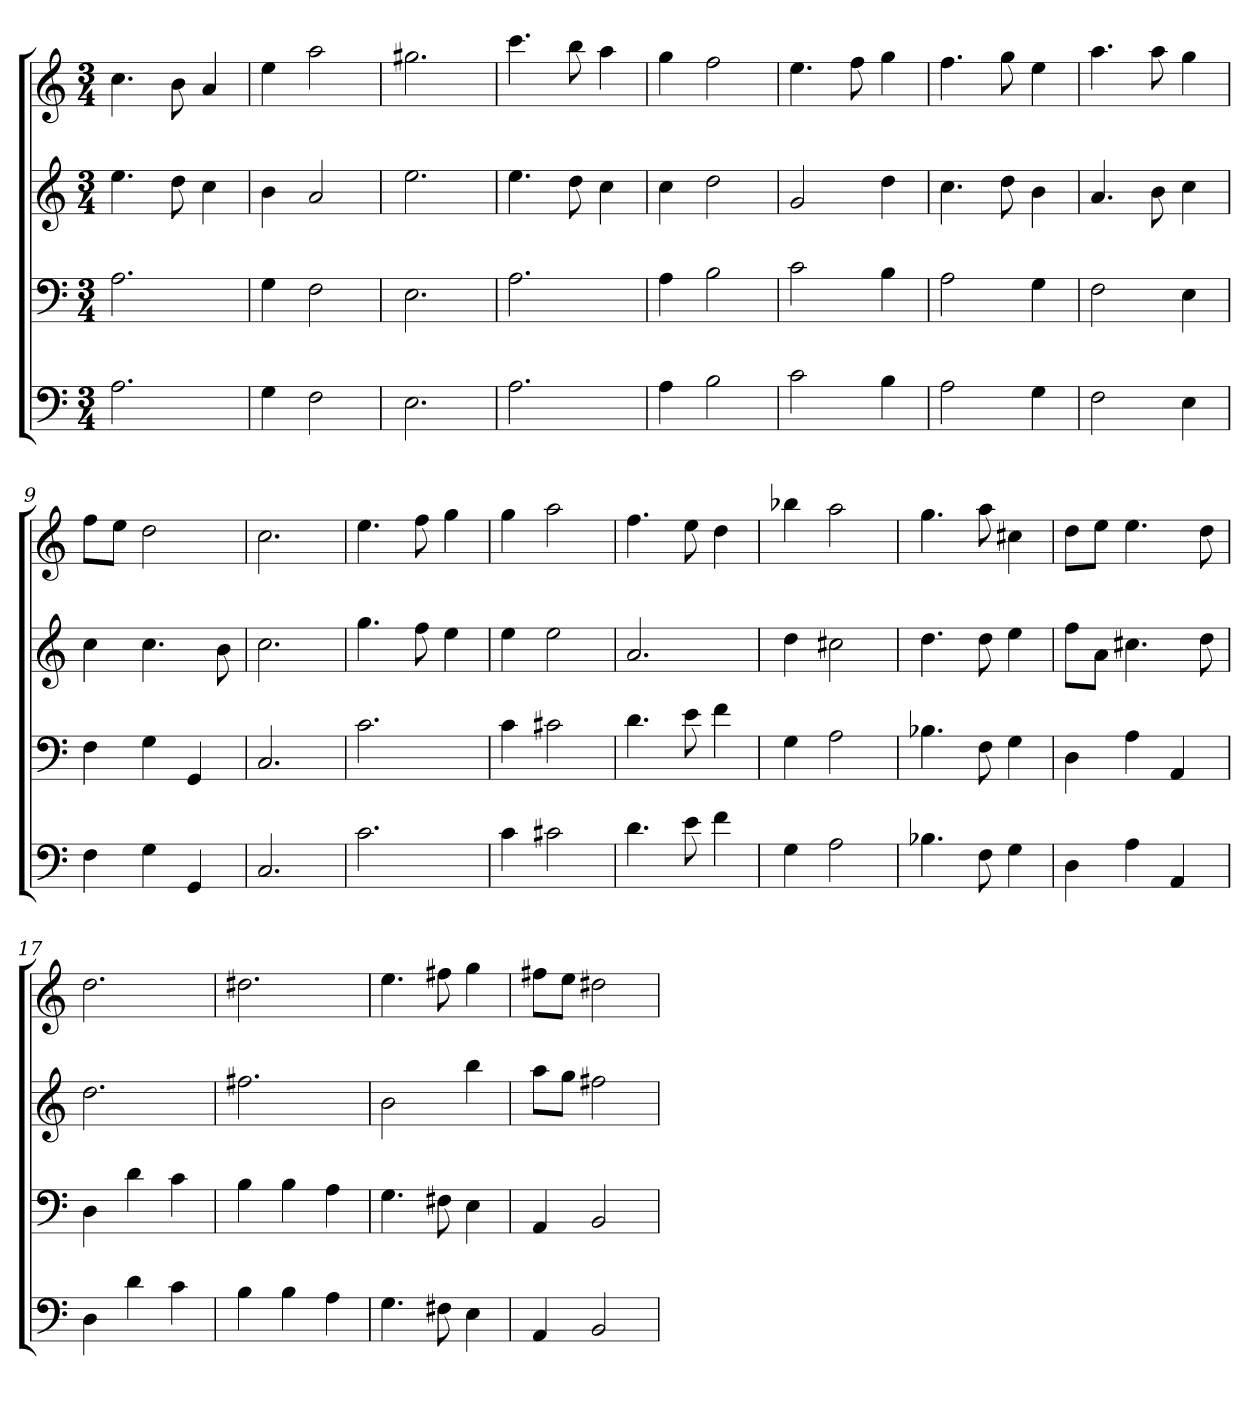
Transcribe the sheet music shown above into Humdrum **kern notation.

**kern	**kern	**kern	**kern
*part4	*part3	*part2	*part1
*staff4	*staff3	*staff2	*staff1
*k[]	*k[]	*k[]	*k[]
*a:	*a:	*a:	*a:
*M3/4	*M3/4	*M3/4	*M3/4
=1	=1	=1	=1
2.A	2.A	4.ee	4.cc
.	.	8dd	8b
.	.	4cc	4a
=2	=2	=2	=2
4G	4G	4b	4ee
2F	2F	2a	2aa
=3	=3	=3	=3
2.E	2.E	2.ee	2.gg#X
=4	=4	=4	=4
2.A	2.A	4.ee	4.ccc
.	.	8dd	8bb
.	.	4cc	4aa
=5	=5	=5	=5
4A	4A	4cc	4gg
2B	2B	2dd	2ff
=6	=6	=6	=6
2c	2c	2g	4.ee
.	.	.	8ff
4B	4B	4dd	4gg
=7	=7	=7	=7
2A	2A	4.cc	4.ff
.	.	8dd	8gg
4G	4G	4b	4ee
=8	=8	=8	=8
2F	2F	4.a	4.aa
.	.	8b	8aa
4E	4E	4cc	4gg
=9	=9	=9	=9
4F	4F	4cc	8ffL
.	.	.	8eeJ
4G	4G	4.cc	2dd
4GG	4GG	.	.
.	.	8b	.
=10	=10	=10	=10
2.C	2.C	2.cc	2.cc
=11	=11	=11	=11
2.c	2.c	4.gg	4.ee
.	.	8ff	8ff
.	.	4ee	4gg
=12	=12	=12	=12
4c	4c	4ee	4gg
2c#X	2c#X	2ee	2aa
=13	=13	=13	=13
4.d	4.d	2.a	4.ff
8e	8e	.	8ee
4f	4f	.	4dd
=14	=14	=14	=14
4G	4G	4dd	4bb-X
2A	2A	2cc#X	2aa
=15	=15	=15	=15
4.B-X	4.B-X	4.dd	4.gg
8F	8F	8dd	8aa
4G	4G	4ee	4cc#X
=16	=16	=16	=16
4D	4D	8ffL	8ddL
.	.	8aJ	8eeJ
4A	4A	4.cc#X	4.ee
4AA	4AA	.	.
.	.	8dd	8dd
=17	=17	=17	=17
4D	4D	2.dd	2.dd
4d	4d	.	.
4c	4c	.	.
=18	=18	=18	=18
4B	4B	2.ff#X	2.dd#X
4B	4B	.	.
4A	4A	.	.
=19	=19	=19	=19
4.G	4.G	2b	4.ee
8F#X	8F#X	.	8ff#X
4E	4E	4bb	4gg
=20	=20	=20	=20
4AA	4AA	8aaL	8ff#XL
.	.	8ggJ	8eeJ
2BB	2BB	2ff#X	2dd#X
=	=	=	=
*-	*-	*-	*-
